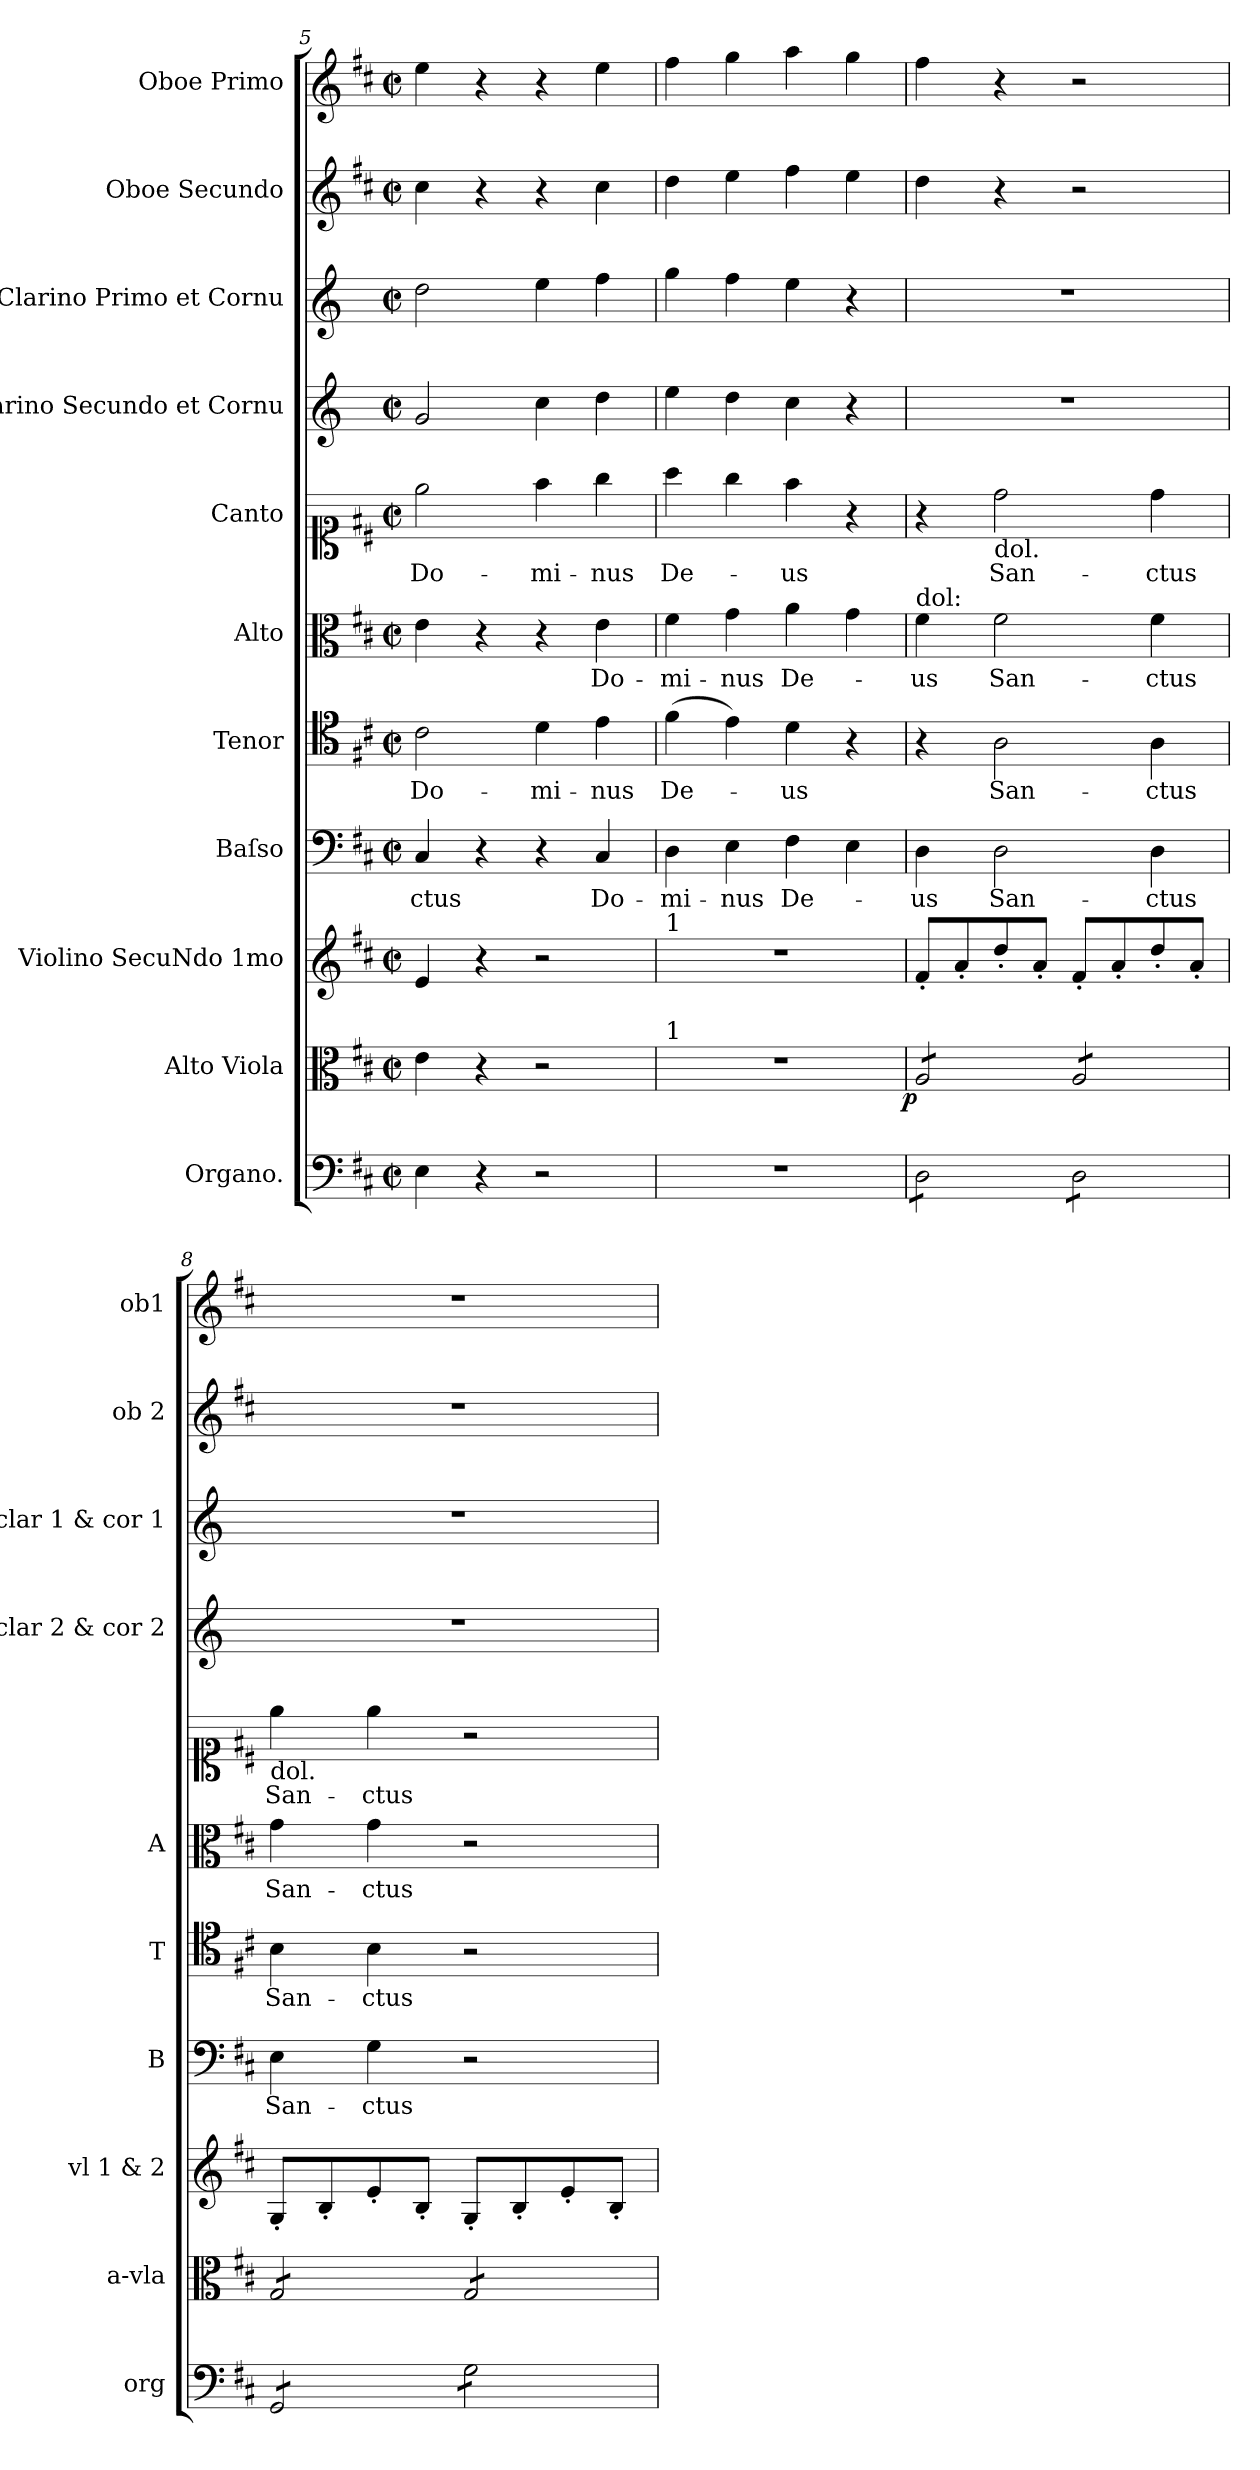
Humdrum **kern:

**kern	**dynam	**kern	**dynam	**kern	**kern	**text	**kern	**text	**kern	**text	**kern	**text	**kern	**kern	**kern	**kern
*part11	*part11	*part10	*part10	*part9	*part8	*part8	*part7	*part7	*part6	*part6	*part5	*part5	*part4	*part3	*part2	*part1
*staff11	*staff11	*staff10	*staff10	*staff9	*staff8	*staff8	*staff7	*staff7	*staff6	*staff6	*staff5	*staff5	*staff4	*staff3	*staff2	*staff1
*I"Organo.	*	*I"Alto Viola	*	*I"Violino SecuNdo 1mo	*I"Baſso	*	*I"Tenor	*	*I"Alto	*	*I"Canto	*	*I"Clarino Secundo et Cornu	*I"Clarino Primo et Cornu	*I"Oboe Secundo	*I"Oboe Primo
*I'org	*	*I'a-vla	*	*I'vl 1 & 2	*I'B	*	*I'T	*	*I'A	*	*	*	*I'clar 2 & cor 2	*I'clar 1 & cor 1	*I'ob 2	*I'ob1
*clefF4	*	*clefC3	*	*clefG2	*clefF4	*	*clefC4	*	*clefC3	*	*clefC1	*	*clefG2	*clefG2	*clefG2	*clefG2
*	*	*	*	*	*	*	*	*	*	*	*	*	*ITrd-1c-2	*ITrd-1c-2	*	*
*k[f#c#]	*	*k[f#c#]	*	*k[f#c#]	*k[f#c#]	*	*k[f#c#]	*	*k[f#c#]	*	*k[f#c#]	*	*k[f#c#]	*k[f#c#]	*k[f#c#]	*k[f#c#]
*D:	*	*D:	*	*D:	*D:	*	*D:	*	*D:	*	*D:	*	*D:	*D:	*D:	*D:
*M2/2	*	*M2/2	*	*M2/2	*M2/2	*	*M2/2	*	*M2/2	*	*M2/2	*	*M2/2	*M2/2	*M2/2	*M2/2
*met(c|)	*	*met(c|)	*	*met(c|)	*met(c|)	*	*met(c|)	*	*met(c|)	*	*met(c|)	*	*met(c|)	*met(c|)	*met(c|)	*met(c|)
=5	=5	=5	=5	=5	=5	=5	=5	=5	=5	=5	=5	=5	=5	=5	=5	=5
!	!	!	!	!	!	!LO:LY:i	!	!	!	!	!	!	!	!	!	!
4E\	.	4e\	.	4e/	4C#/	-ctus	2c#\	Do-	4e\	.	2ee\	Do-	2a/	2ee\	4cc#\	4ee\
4r	.	4r	.	4r	4r	.	.	.	4r	.	.	.	.	.	4r	4r
2r	.	2r	.	2r	4r	.	4d\	-mi-	4r	.	4ff#\	-mi-	4dd\	4ff#\	4r	4r
.	.	.	.	.	4C#/	Do-	4e\	-nus	4e\	Do-	4gg\	-nus	4ee\	4gg\	4cc#\	4ee\
=6	=6	=6	=6	=6	=6	=6	=6	=6	=6	=6	=6	=6	=6	=6	=6	=6
!	!	!	!	!LO:TX:a:t=1	!	!	!	!	!	!	!	!	!	!	!	!
!	!	!LO:TX:a:t=1	!	!	!	!	!	!	!	!	!	!	!	!	!	!
1r	.	1r	.	1r	4D\	-mi-	(4f#\	De-	4f#\	-mi-	4aa\	De-	4ff#\	4aa\	4dd\	4ff#\
.	.	.	.	.	4E\	-nus	4e\)	.	4g\	-nus	4gg\	.	4ee\	4gg\	4ee\	4gg\
.	.	.	.	.	4F#\	De-	4d\	-us	4a\	De-	4ff#\	-us	4dd\	4ff#\	4ff#\	4aa\
.	.	.	.	.	4E\	.	4r	.	4g\	.	4r	.	4r	4r	4ee\	4gg\
=7	=7	=7	=7	=7	=7	=7	=7	=7	=7	=7	=7	=7	=7	=7	=7	=7
!	!	!	!	!	!	!	!	!	!LO:TX:a:t=dol&colon;	!	!	!	!	!	!	!
!	!	!	!LO:DY:rj	!	!	!	!	!	!	!	!	!	!	!	!	!
*tremolo	*	*	*	*	*	*	*	*	*	*	*	*	*	*	*	*
*	*	*tremolo	*	*	*	*	*	*	*	*	*	*	*	*	*	*
8D\L	pp&colon;	8A/L	p	8f#'/L	4D\	-us	4r	.	4f#\	-us	4r	.	1r	1r	4dd\	4ff#\
8D\	.	8A/	.	8a'/	.	.	.	.	.	.	.	.	.	.	.	.
!	!	!	!	!	!	!	!	!	!	!	!LO:TX:b:t=dol.	!	!	!	!	!
8D\	.	8A/	.	8dd'/	2D\	San-	2A\	San-	2f#\	San-	2dd\	San-	.	.	4r	4r
8D\J	.	8A/J	.	8a'/J	.	.	.	.	.	.	.	.	.	.	.	.
8D\L	.	8A/L	.	8f#'/L	.	.	.	.	.	.	.	.	.	.	2r	2r
8D\	.	8A/	.	8a'/	.	.	.	.	.	.	.	.	.	.	.	.
8D\	.	8A/	.	8dd'/	4D\	-ctus	4A\	-ctus	4f#\	-ctus	4dd\	-ctus	.	.	.	.
8D\J	.	8A/J	.	8a'/J	.	.	.	.	.	.	.	.	.	.	.	.
=8	=8	=8	=8	=8	=8	=8	=8	=8	=8	=8	=8	=8	=8	=8	=8	=8
!	!	!	!	!	!	!	!	!	!	!	!LO:TX:b:t=dol.	!	!	!	!	!
!	!	!	!	!	!	!LO:LY:i	!	!	!	!LO:LY:i	!	!LO:LY:i	!	!	!	!
8GG/L	.	8G/L	.	8G'/L	4E\	San-	4B\	San-	4g\	San-	4ee\	San-	1r	1r	1r	1r
8GG/	.	8G/	.	8B'/	.	.	.	.	.	.	.	.	.	.	.	.
!	!	!	!	!	!	!LO:LY:i	!	!	!	!LO:LY:i	!	!LO:LY:i	!	!	!	!
8GG/	.	8G/	.	8e'/	4G\	-ctus	4B\	-ctus	4g\	-ctus	4ee\	-ctus	.	.	.	.
8GG/J	.	8G/J	.	8B'/J	.	.	.	.	.	.	.	.	.	.	.	.
8G\L	.	8G/L	.	8G'/L	2r	.	2r	.	2r	.	2r	.	.	.	.	.
8G\	.	8G/	.	8B'/	.	.	.	.	.	.	.	.	.	.	.	.
8G\	.	8G/	.	8e'/	.	.	.	.	.	.	.	.	.	.	.	.
8G\J	.	8G/J	.	8B'/J	.	.	.	.	.	.	.	.	.	.	.	.
*	*	*Xtremolo	*	*	*	*	*	*	*	*	*	*	*	*	*	*
*Xtremolo	*	*	*	*	*	*	*	*	*	*	*	*	*	*	*	*
=	=	=	=	=	=	=	=	=	=	=	=	=	=	=	=	=
*-	*-	*-	*-	*-	*-	*-	*-	*-	*-	*-	*-	*-	*-	*-	*-	*-
